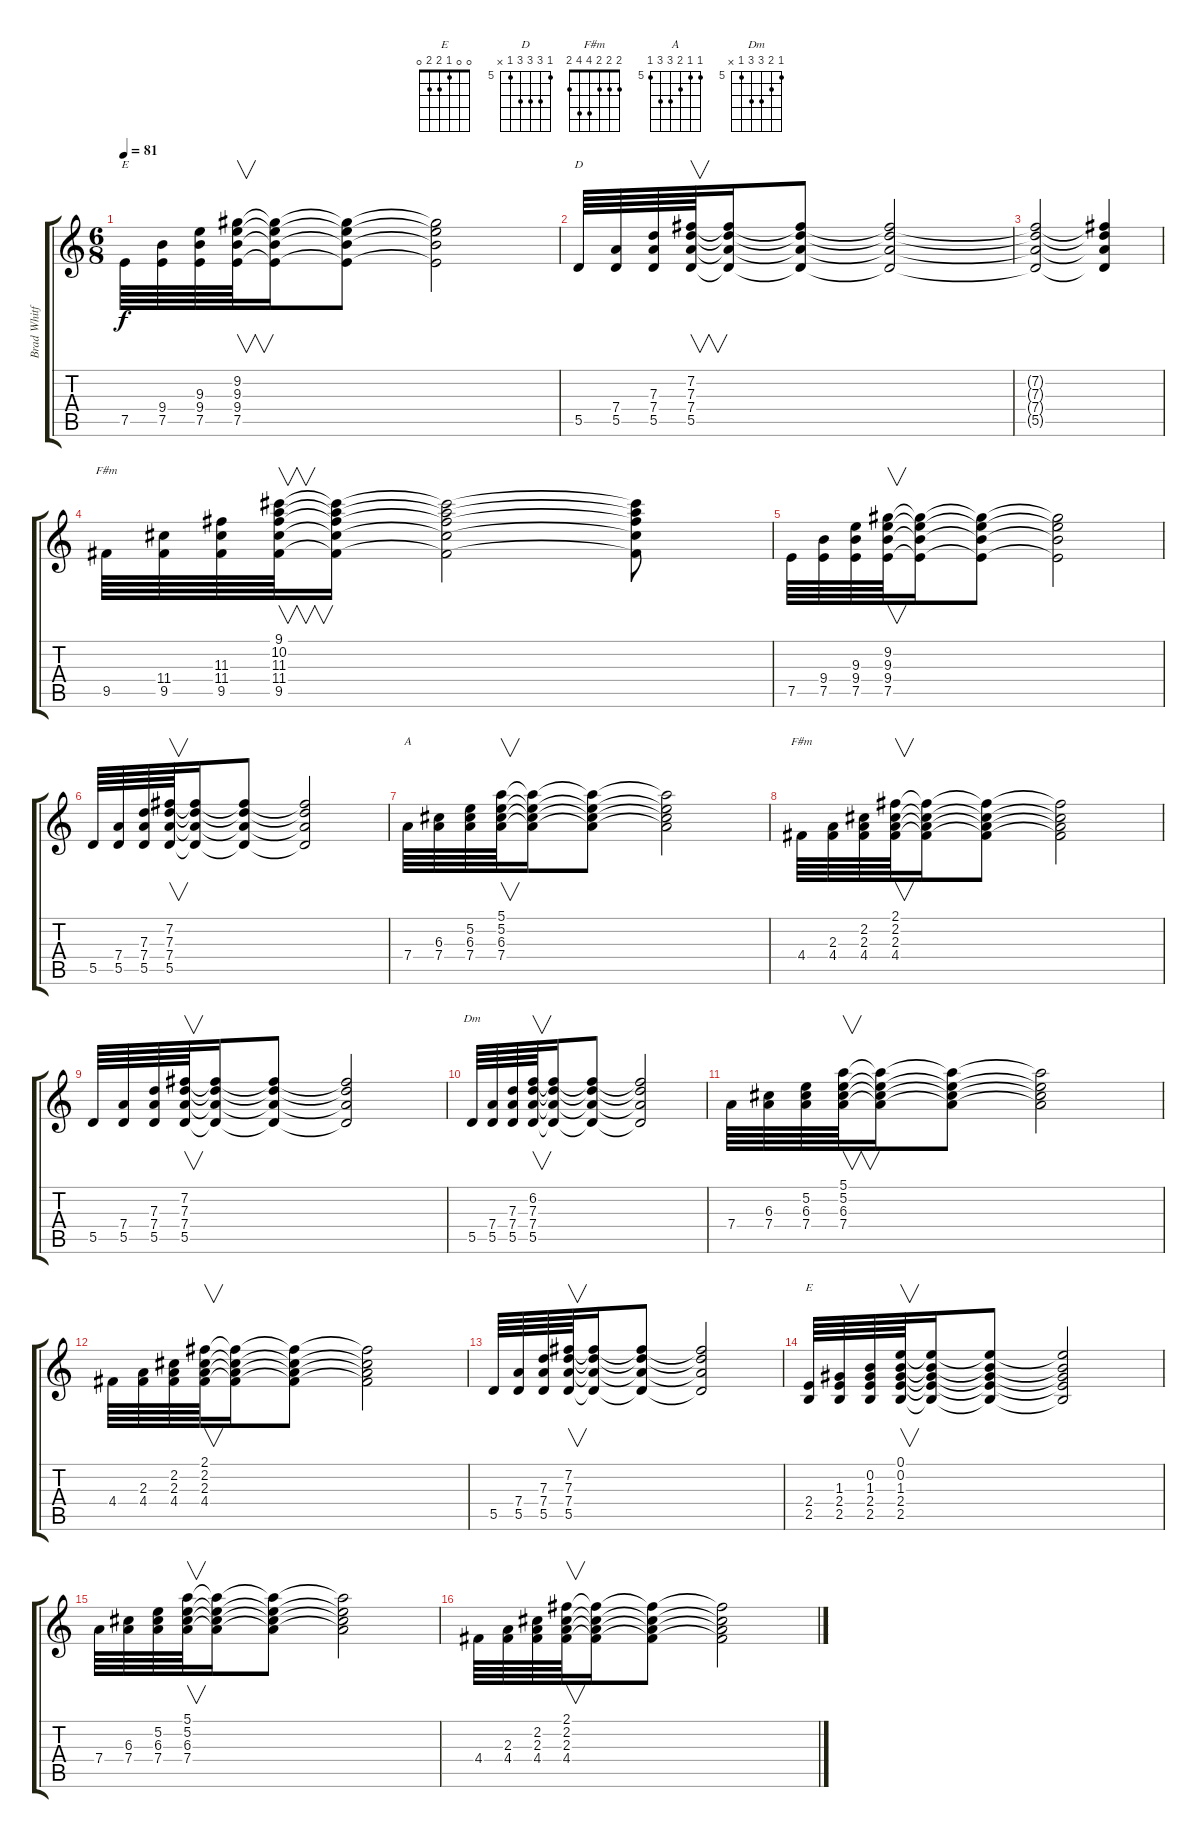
\track ("Brad Whitford" "Brad Whitf") {instrument electricguitarclean}
\staff {score tabs}
\tuning (E4 B3 G3 D3 A2 E2) {hide}
\chord ("E" 7 9 9 9 7 0) {firstfret 7}
\chord ("D" 5 7 7 7 5 x) {firstfret 5}
\chord ("F#m" 9 10 11 11 9 x) {firstfret 9}
\chord ("A" 5 5 6 7 7 5) {firstfret 5}
\chord ("F#m" 2 2 2 4 4 2)
\chord ("Dm" 5 6 7 7 5 x) {firstfret 5}
\chord ("E" 0 0 1 2 2 0)
\ts (6 8)
\tempo 81
\clef g2
\ks c
7.5.64{ch "E" dy f} (9.4 7.5).64 (9.3 9.4 7.5).64 (9.2 9.3 9.4 7.5).64{v} (9.2{t} 9.3{t} 9.4{t} 7.5{t}).16 (9.2{t} 9.3{t} 9.4{t} 7.5{t}).8 (9.2{t} 9.3{t} 9.4{t} 7.5{t}).2 |
5.5.64{ch "D"} (7.4 5.5).64 (7.3 7.4 5.5).64 (7.2 7.3 7.4 5.5).64{v} (7.2{t} 7.3{t} 7.4{t} 5.5{t}).16 (7.2{t} 7.3{t} 7.4{t} 5.5{t}).8 (7.2{t} 7.3{t} 7.4{t} 5.5{t}).2 |
(7.2{t} 7.3{t} 7.4{t} 5.5{t}).2 (7.2{t} 7.3{t} 7.4{t} 5.5{t}).4 |
9.5.64{ch "F#m"} (11.4 9.5).64 (11.3 11.4 9.5).64 (9.1 10.2 11.3 11.4 9.5).64{v} (9.1{t} 10.2{t} 11.3{t} 11.4{t} 9.5{t}).16 (9.1{t} 10.2{t} 11.3{t} 11.4{t} 9.5{t}).2 (9.1{t} 10.2{t} 11.3{t} 11.4{t} 9.5{t}).8 |
7.5.64 (9.4 7.5).64 (9.3 9.4 7.5).64 (9.2 9.3 9.4 7.5).64{v} (9.2{t} 9.3{t} 9.4{t} 7.5{t}).16 (9.2{t} 9.3{t} 9.4{t} 7.5{t}).8 (9.2{t} 9.3{t} 9.4{t} 7.5{t}).2 |
5.5.64 (7.4 5.5).64 (7.3 7.4 5.5).64 (7.2 7.3 7.4 5.5).64{v} (7.2{t} 7.3{t} 7.4{t} 5.5{t}).16 (7.2{t} 7.3{t} 7.4{t} 5.5{t}).8 (7.2{t} 7.3{t} 7.4{t} 5.5{t}).2 |
7.4.64{ch "A"} (6.3 7.4).64 (5.2 6.3 7.4).64 (5.1 5.2 6.3 7.4).64{v} (5.1{t} 5.2{t} 6.3{t} 7.4{t}).16 (5.1{t} 5.2{t} 6.3{t} 7.4{t}).8 (5.1{t} 5.2{t} 6.3{t} 7.4{t}).2 |
4.4.64{ch "F#m"} (2.3 4.4).64 (2.2 2.3 4.4).64 (2.1 2.2 2.3 4.4).64{v} (2.1{t} 2.2{t} 2.3{t} 4.4{t}).16 (2.1{t} 2.2{t} 2.3{t} 4.4{t}).8 (2.1{t} 2.2{t} 2.3{t} 4.4{t}).2 |
5.5.64 (7.4 5.5).64 (7.3 7.4 5.5).64 (7.2 7.3 7.4 5.5).64{v} (7.2{t} 7.3{t} 7.4{t} 5.5{t}).16 (7.2{t} 7.3{t} 7.4{t} 5.5{t}).8 (7.2{t} 7.3{t} 7.4{t} 5.5{t}).2 |
5.5.64{ch "Dm"} (7.4 5.5).64 (7.3 7.4 5.5).64 (6.2 7.3 7.4 5.5).64{v} (6.2{t} 7.3{t} 7.4{t} 5.5{t}).16 (6.2{t} 7.3{t} 7.4{t} 5.5{t}).8 (6.2{t} 7.3{t} 7.4{t} 5.5{t}).2 |
7.4.64 (6.3 7.4).64 (5.2 6.3 7.4).64 (5.1 5.2 6.3 7.4).64{v} (5.1{t} 5.2{t} 6.3{t} 7.4{t}).16 (5.1{t} 5.2{t} 6.3{t} 7.4{t}).8 (5.1{t} 5.2{t} 6.3{t} 7.4{t}).2 |
4.4.64 (2.3 4.4).64 (2.2 2.3 4.4).64 (2.1 2.2 2.3 4.4).64{v} (2.1{t} 2.2{t} 2.3{t} 4.4{t}).16 (2.1{t} 2.2{t} 2.3{t} 4.4{t}).8 (2.1{t} 2.2{t} 2.3{t} 4.4{t}).2 |
5.5.64 (7.4 5.5).64 (7.3 7.4 5.5).64 (7.2 7.3 7.4 5.5).64{v} (7.2{t} 7.3{t} 7.4{t} 5.5{t}).16 (7.2{t} 7.3{t} 7.4{t} 5.5{t}).8 (7.2{t} 7.3{t} 7.4{t} 5.5{t}).2 |
(2.4 2.5).64{ch "E"} (1.3 2.4 2.5).64 (0.2 1.3 2.4 2.5).64 (0.1 0.2 1.3 2.4 2.5).64{v} (0.1{t} 0.2{t} 1.3{t} 2.4{t} 2.5{t}).16 (0.1{t} 0.2{t} 1.3{t} 2.4{t} 2.5{t}).8 (0.1{t} 0.2{t} 1.3{t} 2.4{t} 2.5{t}).2 |
7.4.64 (6.3 7.4).64 (5.2 6.3 7.4).64 (5.1 5.2 6.3 7.4).64{v} (5.1{t} 5.2{t} 6.3{t} 7.4{t}).16 (5.1{t} 5.2{t} 6.3{t} 7.4{t}).8 (5.1{t} 5.2{t} 6.3{t} 7.4{t}).2 |
4.4.64 (2.3 4.4).64 (2.2 2.3 4.4).64 (2.1 2.2 2.3 4.4).64{v} (2.1{t} 2.2{t} 2.3{t} 4.4{t}).16 (2.1{t} 2.2{t} 2.3{t} 4.4{t}).8 (2.1{t} 2.2{t} 2.3{t} 4.4{t}).2
